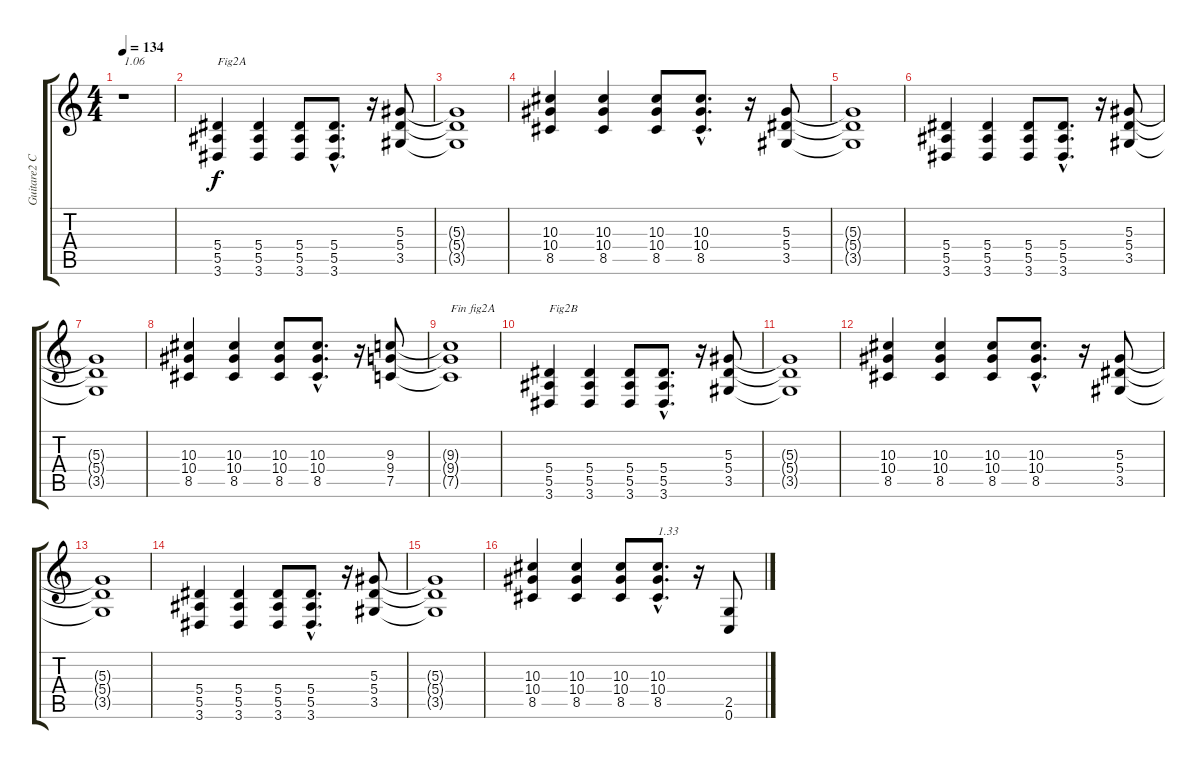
\track ("Guitare2 C" "Guitare2 C") {instrument distortionguitar}
\staff {score tabs}
\tuning (C4 G3 Eb3 Bb2 F2 C2) {hide}
\ts (4 4)
\tempo 134
\clef g2
\ks c
r.1{txt "1.06" dy f} |
(5.4 5.5 3.6).4{txt "Fig2A"} (5.4 5.5 3.6).4 (5.4 5.5 3.6).8 (5.4{hac} 5.5{hac} 3.6{hac}).8{d} r.16 (5.3 5.4 3.5).8 |
(5.3{t} 5.4{t} 3.5{t}).1 |
(10.3 10.4 8.5).4 (10.3 10.4 8.5).4 (10.3 10.4 8.5).8 (10.3{hac} 10.4{hac} 8.5{hac}).8{d} r.16 (5.3 5.4 3.5).8 |
(5.3{t} 5.4{t} 3.5{t}).1 |
(5.4 5.5 3.6).4 (5.4 5.5 3.6).4 (5.4 5.5 3.6).8 (5.4{hac} 5.5{hac} 3.6{hac}).8{d} r.16 (5.3 5.4 3.5).8 |
(5.3{t} 5.4{t} 3.5{t}).1 |
(10.3 10.4 8.5).4 (10.3 10.4 8.5).4 (10.3 10.4 8.5).8 (10.3{hac} 10.4{hac} 8.5{hac}).8{d} r.16 (9.3 9.4 7.5).8 |
(9.3{t} 9.4{t} 7.5{t}).1{txt "Fin fig2A"} |
(5.4 5.5 3.6).4{txt "Fig2B"} (5.4 5.5 3.6).4 (5.4 5.5 3.6).8 (5.4{hac} 5.5{hac} 3.6{hac}).8{d} r.16 (5.3 5.4 3.5).8 |
(5.3{t} 5.4{t} 3.5{t}).1 |
(10.3 10.4 8.5).4 (10.3 10.4 8.5).4 (10.3 10.4 8.5).8 (10.3{hac} 10.4{hac} 8.5{hac}).8{d} r.16 (5.3 5.4 3.5).8 |
(5.3{t} 5.4{t} 3.5{t}).1 |
(5.4 5.5 3.6).4 (5.4 5.5 3.6).4 (5.4 5.5 3.6).8 (5.4{hac} 5.5{hac} 3.6{hac}).8{d} r.16 (5.3 5.4 3.5).8 |
(5.3{t} 5.4{t} 3.5{t}).1 |
(10.3 10.4 8.5).4 (10.3 10.4 8.5).4 (10.3 10.4 8.5).8 (10.3{hac} 10.4{hac} 8.5{hac}).8{d txt "1.33"} r.16 (2.5 0.6).8
